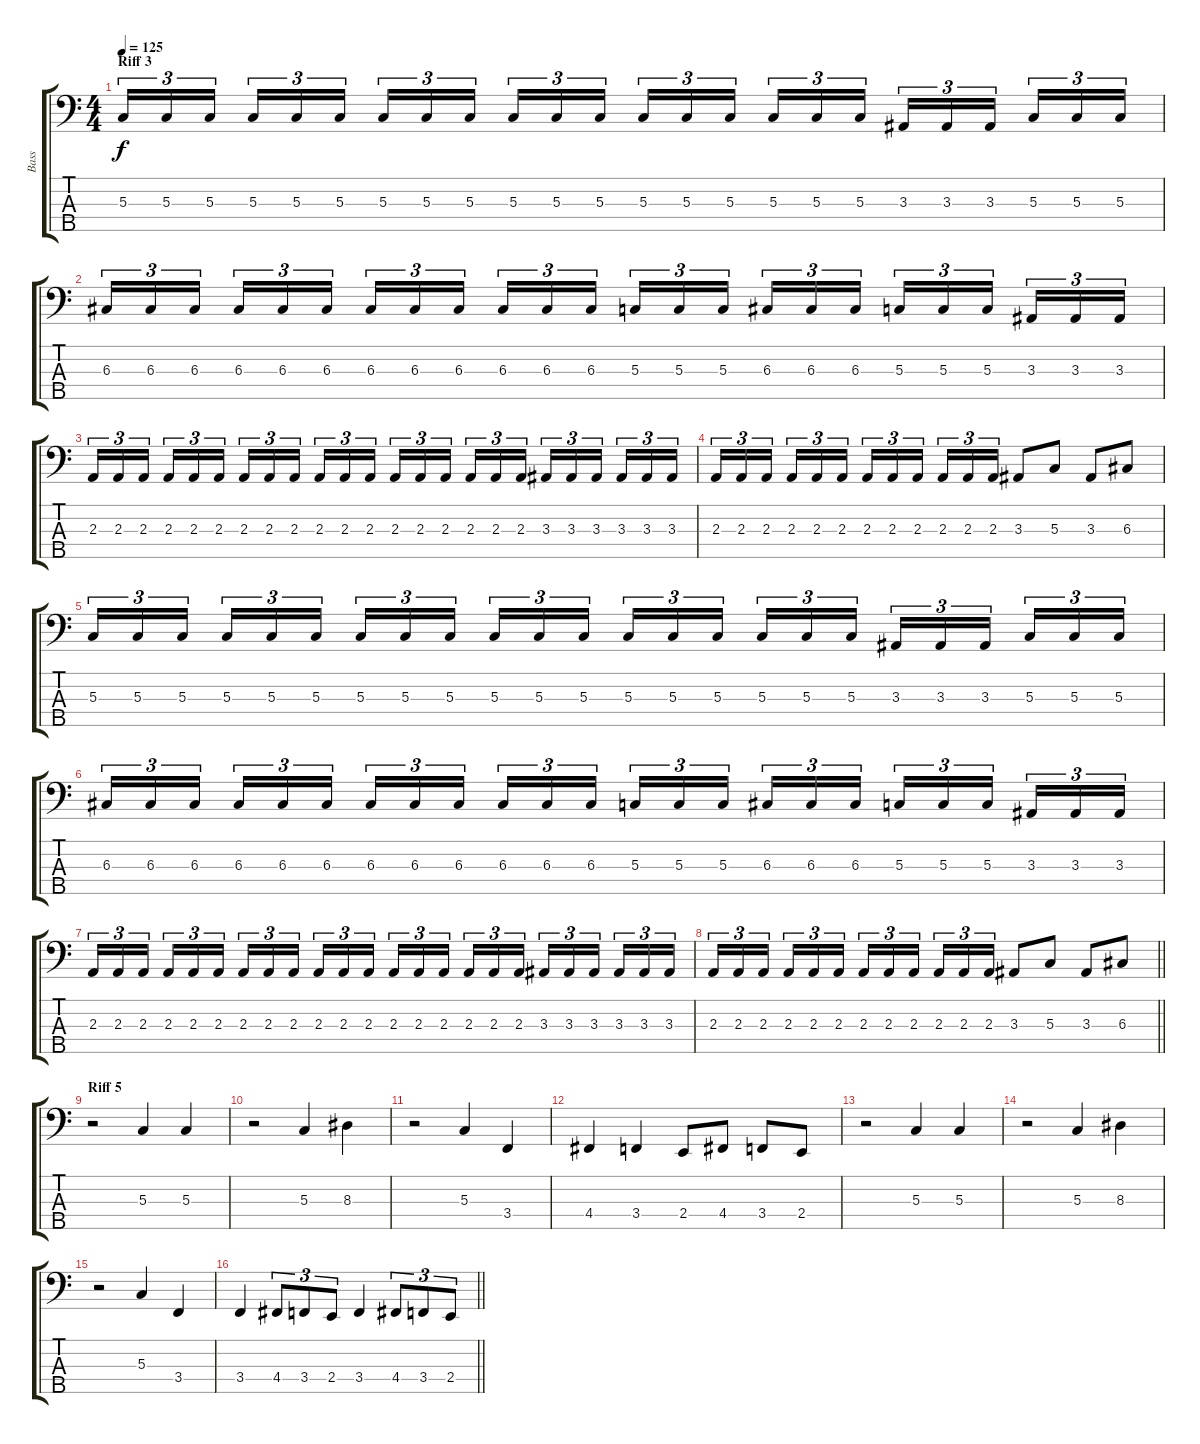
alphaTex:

\track (" Bass" " Bass") {instrument electricbassfinger}
\staff {score tabs}
\tuning (F2 C2 G1 D1 A0) {hide}
\ts (4 4)
\section ("" "Riff 3")
\tempo 125
\clef f4
\ks c
5.3.16{tu (3 2) dy f} 5.3.16{tu (3 2)} 5.3.16{tu (3 2) beam splitsecondary} 5.3.16{tu (3 2)} 5.3.16{tu (3 2)} 5.3.16{tu (3 2)} 5.3.16{tu (3 2)} 5.3.16{tu (3 2)} 5.3.16{tu (3 2) beam splitsecondary} 5.3.16{tu (3 2)} 5.3.16{tu (3 2)} 5.3.16{tu (3 2)} 5.3.16{tu (3 2)} 5.3.16{tu (3 2)} 5.3.16{tu (3 2) beam splitsecondary} 5.3.16{tu (3 2)} 5.3.16{tu (3 2)} 5.3.16{tu (3 2)} 3.3.16{tu (3 2)} 3.3.16{tu (3 2)} 3.3.16{tu (3 2) beam splitsecondary} 5.3.16{tu (3 2)} 5.3.16{tu (3 2)} 5.3.16{tu (3 2)} |
6.3.16{tu (3 2)} 6.3.16{tu (3 2)} 6.3.16{tu (3 2) beam splitsecondary} 6.3.16{tu (3 2)} 6.3.16{tu (3 2)} 6.3.16{tu (3 2)} 6.3.16{tu (3 2)} 6.3.16{tu (3 2)} 6.3.16{tu (3 2) beam splitsecondary} 6.3.16{tu (3 2)} 6.3.16{tu (3 2)} 6.3.16{tu (3 2)} 5.3.16{tu (3 2)} 5.3.16{tu (3 2)} 5.3.16{tu (3 2) beam splitsecondary} 6.3.16{tu (3 2)} 6.3.16{tu (3 2)} 6.3.16{tu (3 2)} 5.3.16{tu (3 2)} 5.3.16{tu (3 2)} 5.3.16{tu (3 2) beam splitsecondary} 3.3.16{tu (3 2)} 3.3.16{tu (3 2)} 3.3.16{tu (3 2)} |
2.3.16{tu (3 2)} 2.3.16{tu (3 2)} 2.3.16{tu (3 2) beam splitsecondary} 2.3.16{tu (3 2)} 2.3.16{tu (3 2)} 2.3.16{tu (3 2)} 2.3.16{tu (3 2)} 2.3.16{tu (3 2)} 2.3.16{tu (3 2) beam splitsecondary} 2.3.16{tu (3 2)} 2.3.16{tu (3 2)} 2.3.16{tu (3 2)} 2.3.16{tu (3 2)} 2.3.16{tu (3 2)} 2.3.16{tu (3 2) beam splitsecondary} 2.3.16{tu (3 2)} 2.3.16{tu (3 2)} 2.3.16{tu (3 2)} 3.3.16{tu (3 2)} 3.3.16{tu (3 2)} 3.3.16{tu (3 2) beam splitsecondary} 3.3.16{tu (3 2)} 3.3.16{tu (3 2)} 3.3.16{tu (3 2)} |
2.3.16{tu (3 2)} 2.3.16{tu (3 2)} 2.3.16{tu (3 2) beam splitsecondary} 2.3.16{tu (3 2)} 2.3.16{tu (3 2)} 2.3.16{tu (3 2)} 2.3.16{tu (3 2)} 2.3.16{tu (3 2)} 2.3.16{tu (3 2) beam splitsecondary} 2.3.16{tu (3 2)} 2.3.16{tu (3 2)} 2.3.16{tu (3 2)} 3.3.8 5.3.8 3.3.8 6.3.8 |
5.3.16{tu (3 2)} 5.3.16{tu (3 2)} 5.3.16{tu (3 2) beam splitsecondary} 5.3.16{tu (3 2)} 5.3.16{tu (3 2)} 5.3.16{tu (3 2)} 5.3.16{tu (3 2)} 5.3.16{tu (3 2)} 5.3.16{tu (3 2) beam splitsecondary} 5.3.16{tu (3 2)} 5.3.16{tu (3 2)} 5.3.16{tu (3 2)} 5.3.16{tu (3 2)} 5.3.16{tu (3 2)} 5.3.16{tu (3 2) beam splitsecondary} 5.3.16{tu (3 2)} 5.3.16{tu (3 2)} 5.3.16{tu (3 2)} 3.3.16{tu (3 2)} 3.3.16{tu (3 2)} 3.3.16{tu (3 2) beam splitsecondary} 5.3.16{tu (3 2)} 5.3.16{tu (3 2)} 5.3.16{tu (3 2)} |
6.3.16{tu (3 2)} 6.3.16{tu (3 2)} 6.3.16{tu (3 2) beam splitsecondary} 6.3.16{tu (3 2)} 6.3.16{tu (3 2)} 6.3.16{tu (3 2)} 6.3.16{tu (3 2)} 6.3.16{tu (3 2)} 6.3.16{tu (3 2) beam splitsecondary} 6.3.16{tu (3 2)} 6.3.16{tu (3 2)} 6.3.16{tu (3 2)} 5.3.16{tu (3 2)} 5.3.16{tu (3 2)} 5.3.16{tu (3 2) beam splitsecondary} 6.3.16{tu (3 2)} 6.3.16{tu (3 2)} 6.3.16{tu (3 2)} 5.3.16{tu (3 2)} 5.3.16{tu (3 2)} 5.3.16{tu (3 2) beam splitsecondary} 3.3.16{tu (3 2)} 3.3.16{tu (3 2)} 3.3.16{tu (3 2)} |
2.3.16{tu (3 2)} 2.3.16{tu (3 2)} 2.3.16{tu (3 2) beam splitsecondary} 2.3.16{tu (3 2)} 2.3.16{tu (3 2)} 2.3.16{tu (3 2)} 2.3.16{tu (3 2)} 2.3.16{tu (3 2)} 2.3.16{tu (3 2) beam splitsecondary} 2.3.16{tu (3 2)} 2.3.16{tu (3 2)} 2.3.16{tu (3 2)} 2.3.16{tu (3 2)} 2.3.16{tu (3 2)} 2.3.16{tu (3 2) beam splitsecondary} 2.3.16{tu (3 2)} 2.3.16{tu (3 2)} 2.3.16{tu (3 2)} 3.3.16{tu (3 2)} 3.3.16{tu (3 2)} 3.3.16{tu (3 2) beam splitsecondary} 3.3.16{tu (3 2)} 3.3.16{tu (3 2)} 3.3.16{tu (3 2)} |
\barLineRight lightlight
2.3.16{tu (3 2)} 2.3.16{tu (3 2)} 2.3.16{tu (3 2) beam splitsecondary} 2.3.16{tu (3 2)} 2.3.16{tu (3 2)} 2.3.16{tu (3 2)} 2.3.16{tu (3 2)} 2.3.16{tu (3 2)} 2.3.16{tu (3 2) beam splitsecondary} 2.3.16{tu (3 2)} 2.3.16{tu (3 2)} 2.3.16{tu (3 2)} 3.3.8 5.3.8 3.3.8 6.3.8 |
\section ("" "Riff 5")
r.2 5.3.4 5.3.4 |
r.2 5.3.4 8.3.4 |
r.2 5.3.4 3.4.4 |
4.4.4 3.4.4 2.4.8 4.4.8 3.4.8 2.4.8 |
r.2 5.3.4 5.3.4 |
r.2 5.3.4 8.3.4 |
r.2 5.3.4 3.4.4 |
\barLineRight lightlight
3.4.4 4.4.8{tu (3 2)} 3.4.8{tu (3 2)} 2.4.8{tu (3 2)} 3.4.4 4.4.8{tu (3 2)} 3.4.8{tu (3 2)} 2.4.8{tu (3 2)}
